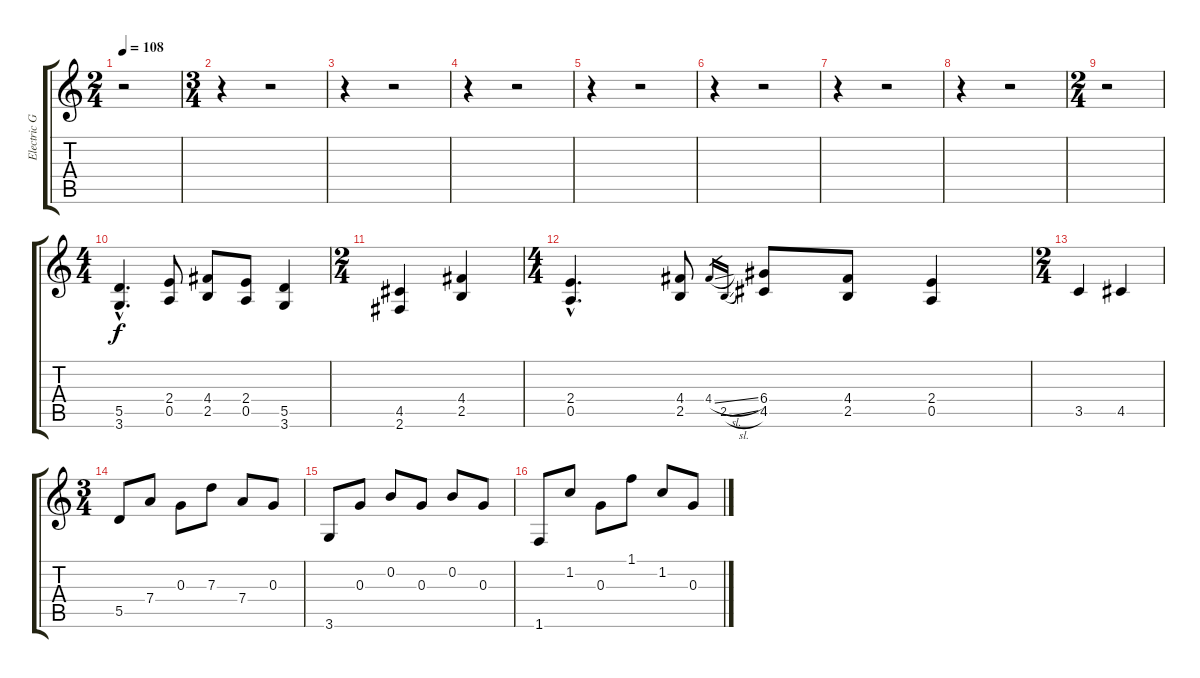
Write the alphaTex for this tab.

\track ("Electric Guitar 3 and 2" "Electric G") {instrument overdrivenguitar}
\staff {score tabs}
\tuning (E4 B3 G3 D3 A2 E2) {hide}
\ts (2 4)
\tempo 108
\clef g2
\ks c
r.2{dy f} |
\ts (3 4)
r.4 r.2 |
r.4 r.2 |
r.4 r.2 |
r.4 r.2 |
r.4 r.2 |
r.4 r.2 |
r.4 r.2 |
\ts (2 4)
r.2 |
\ts (4 4)
(5.5{hac} 3.6{hac}).4{d volume 10 instrument distortionguitar} (2.4 0.5).8 (4.4 2.5).8 (2.4 0.5).8 (5.5 3.6).4 |
\ts (2 4)
(4.5 2.6).4 (4.4 2.5).4 |
\ts (4 4)
(2.4{hac} 0.5{hac}).4{d} (4.4 2.5).8 4.4{sl}.16{gr} 2.5{sl}.16{gr} (6.4 4.5).8 (4.4 2.5).8 (2.4 0.5).4 |
\ts (2 4)
3.5.4 4.5.4 |
\ts (3 4)
5.5.8{volume 12 instrument electricguitarclean} 7.4.8 0.3.8 7.3.8 7.4.8 0.3.8 |
3.6.8 0.3.8 0.2.8 0.3.8 0.2.8 0.3.8 |
1.6.8 1.2.8 0.3.8 1.1.8 1.2.8 0.3.8
